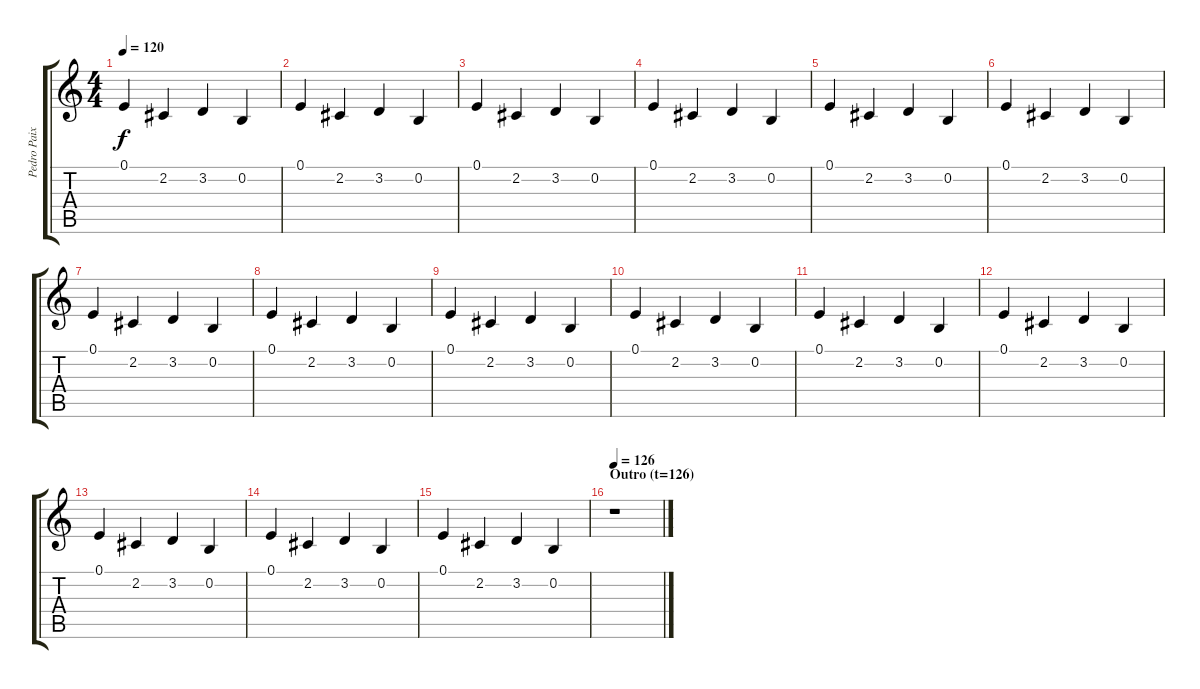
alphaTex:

\track ("Pedro Paixao - Keyboard (Music Box)" "Pedro Paix") {instrument glockenspiel}
\staff {score tabs}
\tuning (E4 B3 G3 D3 A2 E2) {hide}
\ts (4 4)
\tempo 120
\clef g2
\ks c
0.1.4{dy f} 2.2.4 3.2.4 0.2.4 |
0.1.4 2.2.4 3.2.4 0.2.4 |
0.1.4 2.2.4 3.2.4 0.2.4 |
0.1.4 2.2.4 3.2.4 0.2.4 |
0.1.4 2.2.4 3.2.4 0.2.4 |
0.1.4 2.2.4 3.2.4 0.2.4 |
0.1.4 2.2.4 3.2.4 0.2.4 |
\section ("" "")
0.1.4{volume 10 balance 8 instrument glockenspiel} 2.2.4 3.2.4 0.2.4 |
0.1.4 2.2.4 3.2.4 0.2.4 |
0.1.4 2.2.4 3.2.4 0.2.4 |
0.1.4 2.2.4 3.2.4 0.2.4 |
0.1.4 2.2.4 3.2.4 0.2.4 |
0.1.4 2.2.4 3.2.4 0.2.4 |
0.1.4 2.2.4 3.2.4 0.2.4 |
0.1.4 2.2.4 3.2.4 0.2.4 |
\section ("" "Outro (t=126)")
\tempo 126
r.1
